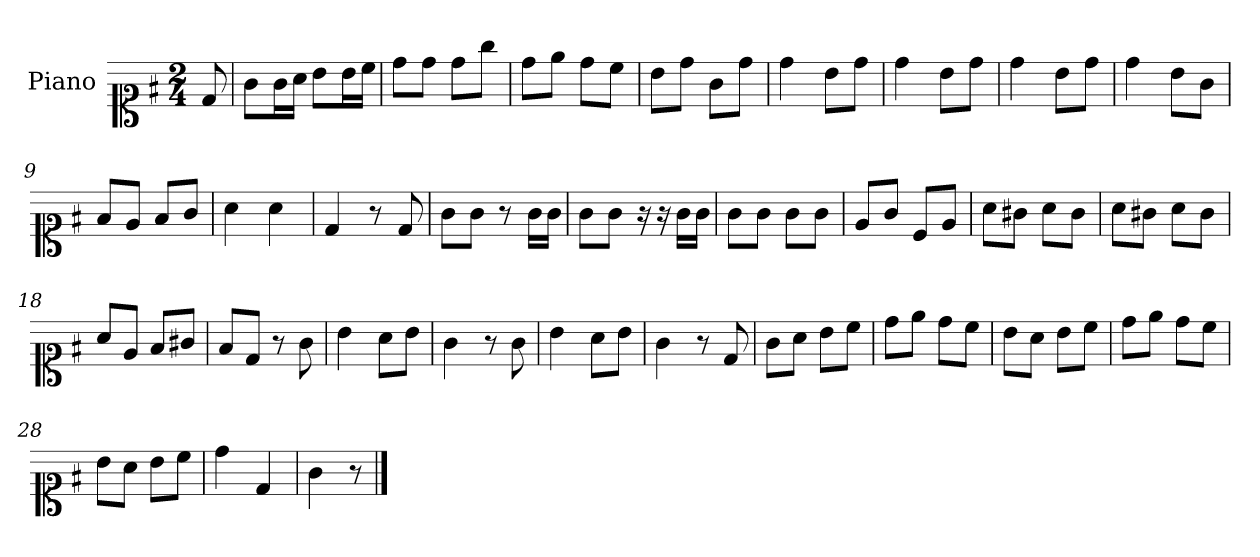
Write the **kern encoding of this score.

**kern
*part1
*staff1
*I"Piano
*I'Pno.
*clefC1
*k[f#]
*M2/4
=
8d/
=1
8g\L
16g\L
16a\JJ
8b\L
16b\L
16cc\JJ
=2
8dd\L
8dd\J
8dd\L
8gg\J
=3
8dd\L
8ee\J
8dd\L
8cc\J
=4
8b\L
8dd\J
8g\L
8dd\J
=5
4dd\
8b\L
8dd\J
=6
4dd\
8b\L
8dd\J
=7
4dd\
8b\L
8dd\J
=8
4dd\
8b\L
8g\J
=9
8f#/L
8e/J
8f#/L
8g/J
=10
4a\
4a\
=11
4d/
8r
8d/
=12
8g\L
8g\J
8r
16g\LL
16g\JJ
=13
8g\L
8g\J
16r
16r
16g\LL
16g\JJ
=14
8g\L
8g\J
8g\L
8g\J
=15
8e/L
8g/J
8c/L
8e/J
=16
8a\L
8g#X\J
8a\L
8g#\J
=17
8a\L
8g#X\J
8a\L
8g#\J
=18
8a/L
8e/J
8f#/L
8g#X/J
=19
8f#/L
8d/J
8r
8g\
=20
4b\
8a\L
8b\J
=21
4g\
8r
8g\
=22
4b\
8a\L
8b\J
=23
4g\
8r
8d/
=24
8g\L
8a\J
8b\L
8cc\J
=25
8dd\L
8ee\J
8dd\L
8cc\J
=26
8b\L
8a\J
8b\L
8cc\J
=27
8dd\L
8ee\J
8dd\L
8cc\J
=28
8b\L
8a\J
8b\L
8cc\J
=29
4dd\
4d/
=30
4g\
8r
==
*-
